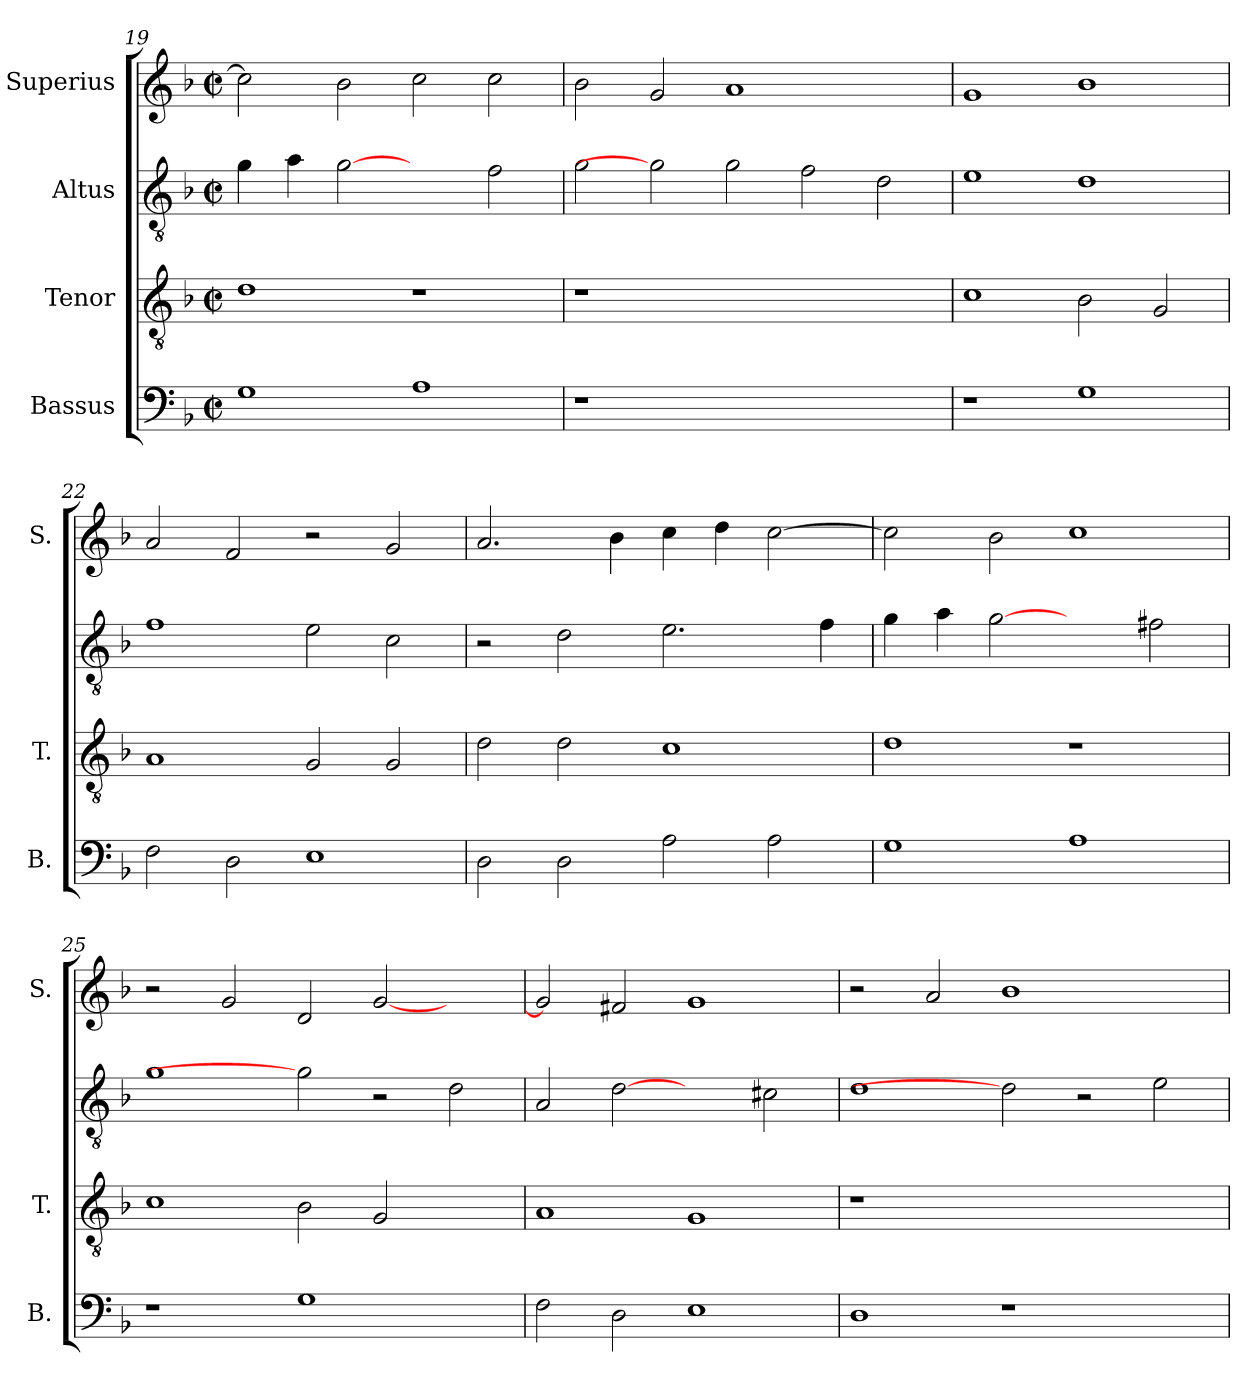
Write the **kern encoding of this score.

**kern	**kern	**kern	**kern
*part4	*part3	*part2	*part1
*staff4	*staff3	*staff2	*staff1
*I"Bassus	*I"Tenor	*I"Altus	*I"Superius
*I'B.	*I'T.	*	*I'S.
*clefF4	*clefGv2	*clefGv2	*clefG2
*	*ITrd7c12	*ITrd7c12	*
*k[b-]	*k[b-]	*k[b-]	*k[b-]
*F:	*F:	*F:	*F:
*M2/2	*M2/2	*M2/2	*M2/2
*met(c|)	*met(c|)	*met(c|)	*met(c|)
=19	=19	=19	=19
1Gi	1Di	4Gi\	2cci\]
.	.	4Ai\	.
.	.	[2Gi	2b-i\
1Ai	1r	2ryy	2cci\
.	.	2Fi\	2cci\
=20	=20	=20	=20
!LO:N:vis=1	!LO:N:vis=1	!	!
1r	1r	2Gi\	2b-i\
.	.	2Gi]	2gi/
1.ryy	1.ryy	2Gi\	1ai
.	.	2Fi\	.
.	.	2Di\	2ryy
=21	=21	=21	=21
1r	1Ci	1Ei	1gi
1Gi	2BB-i\	1Di	1b-i
.	2GGi/	.	.
!!LO:LB:g=z
=22	=22	=22	=22
2Fi\	1AAi	1Fi	2ai/
2Di\	.	.	2fi/
1Ei	2GGi/	2Ei\	2r
.	2GGi/	2Ci\	2gi/
=23	=23	=23	=23
2Di\	2Di\	2r	2.ai/
2Di\	2Di\	2Di\	.
.	.	.	4b-i\
2Ai\	1Ci	2.Ei\	4cci\
.	.	.	4ddi\
2Ai\	.	.	[>2cci\
.	.	4Fi\	.
=24	=24	=24	=24
1Gi	1Di	4Gi\	2cci\]
.	.	4Ai\	.
.	.	[2Gi	2b-i\
1Ai	1r	2ryy	1cci
.	.	2F#Xi\	.
=25	=25	=25	=25
1r	1Ci	1Gi	2r
.	.	.	2gi/
1Gi	2BB-i\	2Gi]	2di/
.	2GGi/	2r	[<2gi/
2ryy	2ryy	2Di\	2ryy
=26	=26	=26	=26
2Fi\	1AAi	2AAi/	2gi/]
2Di\	.	[2Di	2f#Xi/
1Ei	1GGi	2ryy	1gi
.	.	2C#Xi\	.
!!LO:LB:g=z
=27	=27	=27	=27
!	!LO:N:vis=1	!	!
1Di	1r	1Di	2r
.	.	.	2ai/
1r	1.ryy	2Di]	1b-i
.	.	2r	.
2ryy	.	2Ei\	2ryy
=	=	=	=
*-	*-	*-	*-
